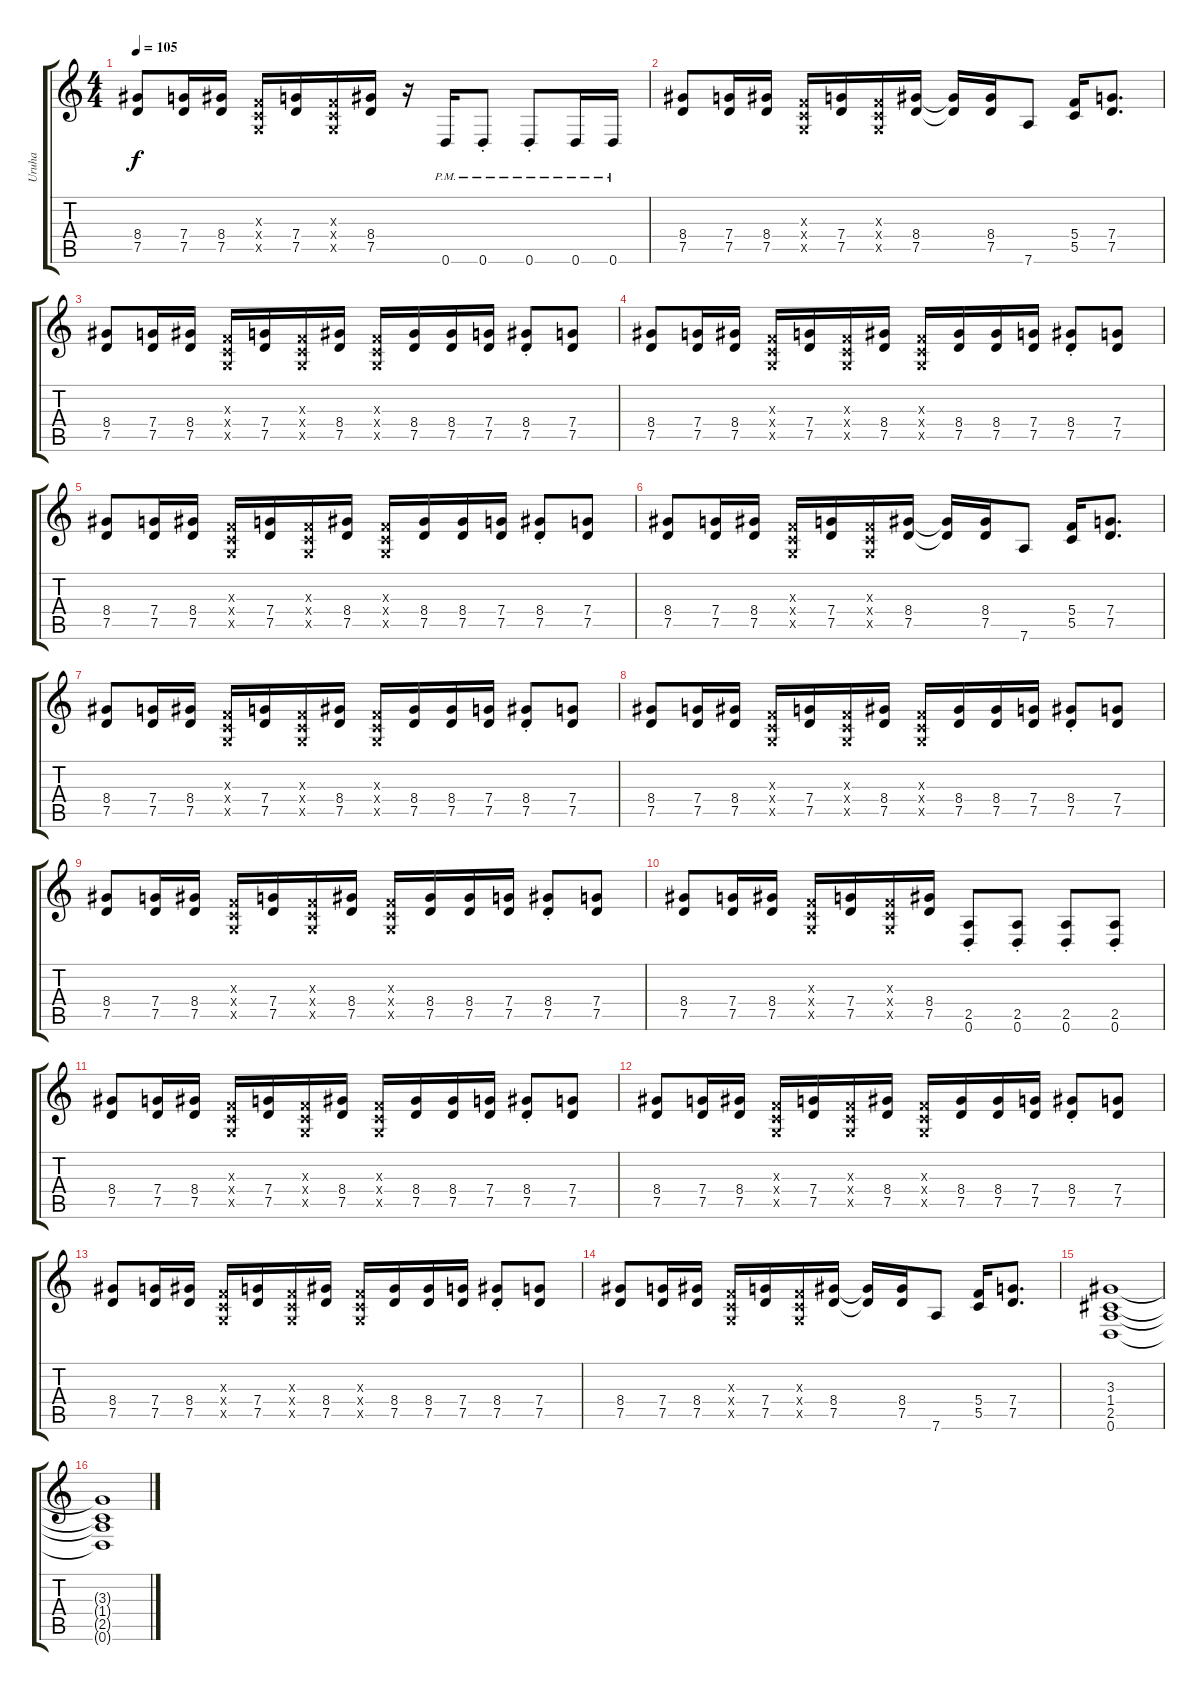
\track ("Uruha" "Uruha") {instrument distortionguitar}
\staff {score tabs}
\tuning (D4 A3 F3 C3 G2 D2) {hide}
\ts (4 4)
\tempo 105
\clef g2
\ks c
(8.4 7.5).8{dy f} (7.4 7.5).16 (8.4 7.5).16 (0.3{x} 0.4{x} 0.5{x}).16 (7.4 7.5).16 (0.3{x} 0.4{x} 0.5{x}).16 (8.4 7.5).16 r.16 0.6{pm}.16 0.6{pm st}.8 0.6{pm st}.8 0.6{pm}.16 0.6{pm}.16 |
(8.4 7.5).8 (7.4 7.5).16 (8.4 7.5).16 (0.3{x} 0.4{x} 0.5{x}).16 (7.4 7.5).16 (0.3{x} 0.4{x} 0.5{x}).16 (8.4 7.5).16 (8.4{t} 7.5{t}).16 (8.4 7.5).16 7.6.8 (5.4 5.5).16 (7.4 7.5).8{d} |
(8.4 7.5).8 (7.4 7.5).16 (8.4 7.5).16 (0.3{x} 0.4{x} 0.5{x}).16 (7.4 7.5).16 (0.3{x} 0.4{x} 0.5{x}).16 (8.4 7.5).16 (0.3{x} 0.4{x} 0.5{x}).16 (8.4 7.5).16 (8.4 7.5).16 (7.4 7.5).16 (8.4{st} 7.5{st}).8 (7.4 7.5).8 |
(8.4 7.5).8 (7.4 7.5).16 (8.4 7.5).16 (0.3{x} 0.4{x} 0.5{x}).16 (7.4 7.5).16 (0.3{x} 0.4{x} 0.5{x}).16 (8.4 7.5).16 (0.3{x} 0.4{x} 0.5{x}).16 (8.4 7.5).16 (8.4 7.5).16 (7.4 7.5).16 (8.4{st} 7.5{st}).8 (7.4 7.5).8 |
(8.4 7.5).8 (7.4 7.5).16 (8.4 7.5).16 (0.3{x} 0.4{x} 0.5{x}).16 (7.4 7.5).16 (0.3{x} 0.4{x} 0.5{x}).16 (8.4 7.5).16 (0.3{x} 0.4{x} 0.5{x}).16 (8.4 7.5).16 (8.4 7.5).16 (7.4 7.5).16 (8.4{st} 7.5{st}).8 (7.4 7.5).8 |
(8.4 7.5).8 (7.4 7.5).16 (8.4 7.5).16 (0.3{x} 0.4{x} 0.5{x}).16 (7.4 7.5).16 (0.3{x} 0.4{x} 0.5{x}).16 (8.4 7.5).16 (8.4{t} 7.5{t}).16 (8.4 7.5).16 7.6.8 (5.4 5.5).16 (7.4 7.5).8{d} |
(8.4 7.5).8 (7.4 7.5).16 (8.4 7.5).16 (0.3{x} 0.4{x} 0.5{x}).16 (7.4 7.5).16 (0.3{x} 0.4{x} 0.5{x}).16 (8.4 7.5).16 (0.3{x} 0.4{x} 0.5{x}).16 (8.4 7.5).16 (8.4 7.5).16 (7.4 7.5).16 (8.4{st} 7.5{st}).8 (7.4 7.5).8 |
(8.4 7.5).8 (7.4 7.5).16 (8.4 7.5).16 (0.3{x} 0.4{x} 0.5{x}).16 (7.4 7.5).16 (0.3{x} 0.4{x} 0.5{x}).16 (8.4 7.5).16 (0.3{x} 0.4{x} 0.5{x}).16 (8.4 7.5).16 (8.4 7.5).16 (7.4 7.5).16 (8.4{st} 7.5{st}).8 (7.4 7.5).8 |
(8.4 7.5).8 (7.4 7.5).16 (8.4 7.5).16 (0.3{x} 0.4{x} 0.5{x}).16 (7.4 7.5).16 (0.3{x} 0.4{x} 0.5{x}).16 (8.4 7.5).16 (0.3{x} 0.4{x} 0.5{x}).16 (8.4 7.5).16 (8.4 7.5).16 (7.4 7.5).16 (8.4{st} 7.5{st}).8 (7.4 7.5).8 |
(8.4 7.5).8 (7.4 7.5).16 (8.4 7.5).16 (0.3{x} 0.4{x} 0.5{x}).16 (7.4 7.5).16 (0.3{x} 0.4{x} 0.5{x}).16 (8.4 7.5).16 (2.5{st} 0.6{st}).8 (2.5{st} 0.6{st}).8 (2.5{st} 0.6{st}).8 (2.5{st} 0.6{st}).8 |
(8.4 7.5).8 (7.4 7.5).16 (8.4 7.5).16 (0.3{x} 0.4{x} 0.5{x}).16 (7.4 7.5).16 (0.3{x} 0.4{x} 0.5{x}).16 (8.4 7.5).16 (0.3{x} 0.4{x} 0.5{x}).16 (8.4 7.5).16 (8.4 7.5).16 (7.4 7.5).16 (8.4{st} 7.5{st}).8 (7.4 7.5).8 |
(8.4 7.5).8 (7.4 7.5).16 (8.4 7.5).16 (0.3{x} 0.4{x} 0.5{x}).16 (7.4 7.5).16 (0.3{x} 0.4{x} 0.5{x}).16 (8.4 7.5).16 (0.3{x} 0.4{x} 0.5{x}).16 (8.4 7.5).16 (8.4 7.5).16 (7.4 7.5).16 (8.4{st} 7.5{st}).8 (7.4 7.5).8 |
(8.4 7.5).8 (7.4 7.5).16 (8.4 7.5).16 (0.3{x} 0.4{x} 0.5{x}).16 (7.4 7.5).16 (0.3{x} 0.4{x} 0.5{x}).16 (8.4 7.5).16 (0.3{x} 0.4{x} 0.5{x}).16 (8.4 7.5).16 (8.4 7.5).16 (7.4 7.5).16 (8.4{st} 7.5{st}).8 (7.4 7.5).8 |
(8.4 7.5).8 (7.4 7.5).16 (8.4 7.5).16 (0.3{x} 0.4{x} 0.5{x}).16 (7.4 7.5).16 (0.3{x} 0.4{x} 0.5{x}).16 (8.4 7.5).16 (8.4{t} 7.5{t}).16 (8.4 7.5).16 7.6.8 (5.4 5.5).16 (7.4 7.5).8{d} |
(3.3 1.4 2.5 0.6).1 |
(3.3{t} 1.4{t} 2.5{t} 0.6{t}).1{volume 0}
